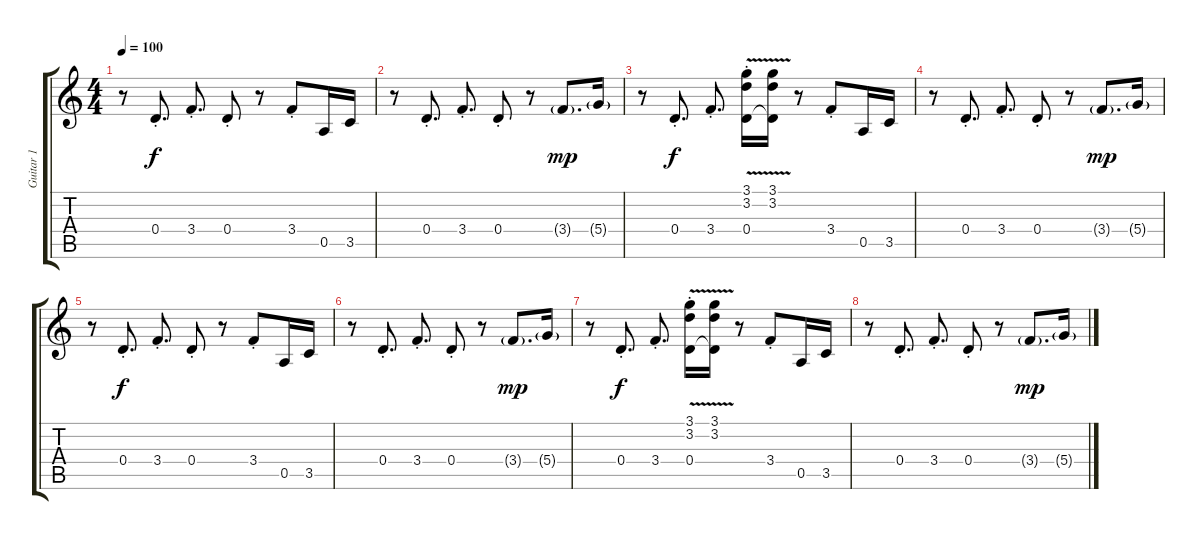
\track ("Guitar 1" "Guitar 1") {instrument electricbasspick}
\staff {score tabs}
\tuning (E4 B3 G3 D3 A2 E2) {hide}
\ts (4 4)
\tempo 100
\clef g2
\ks c
r.8{dy mp} 0.4{st}.8{d dy f} 3.4{st}.8{d} 0.4{st}.8 r.8 3.4{st}.8 0.5.16 3.5.16 |
r.8 0.4{st}.8{d} 3.4{st}.8{d} 0.4{st}.8 r.8 3.4{g}.8{d dy mp} 5.4{g}.16 |
r.8 0.4{st}.8{d dy f} 3.4{st}.8{d} (3.1{v} 3.2{v} 0.4{st}).16 (3.1{v} 3.2{v} 0.4{t}).16 r.8 3.4{st}.8 0.5.16 3.5.16 |
r.8 0.4{st}.8{d} 3.4{st}.8{d} 0.4{st}.8 r.8 3.4{g}.8{d dy mp} 5.4{g}.16 |
r.8 0.4{st}.8{d dy f} 3.4{st}.8{d} 0.4{st}.8 r.8 3.4{st}.8 0.5.16 3.5.16 |
r.8 0.4{st}.8{d} 3.4{st}.8{d} 0.4{st}.8 r.8 3.4{g}.8{d dy mp} 5.4{g}.16 |
r.8 0.4{st}.8{d dy f} 3.4{st}.8{d} (3.1{v} 3.2{v} 0.4{st}).16 (3.1{v} 3.2{v} 0.4{t}).16 r.8 3.4{st}.8 0.5.16 3.5.16 |
r.8 0.4{st}.8{d} 3.4{st}.8{d} 0.4{st}.8 r.8 3.4{g}.8{d dy mp} 5.4{g}.16
